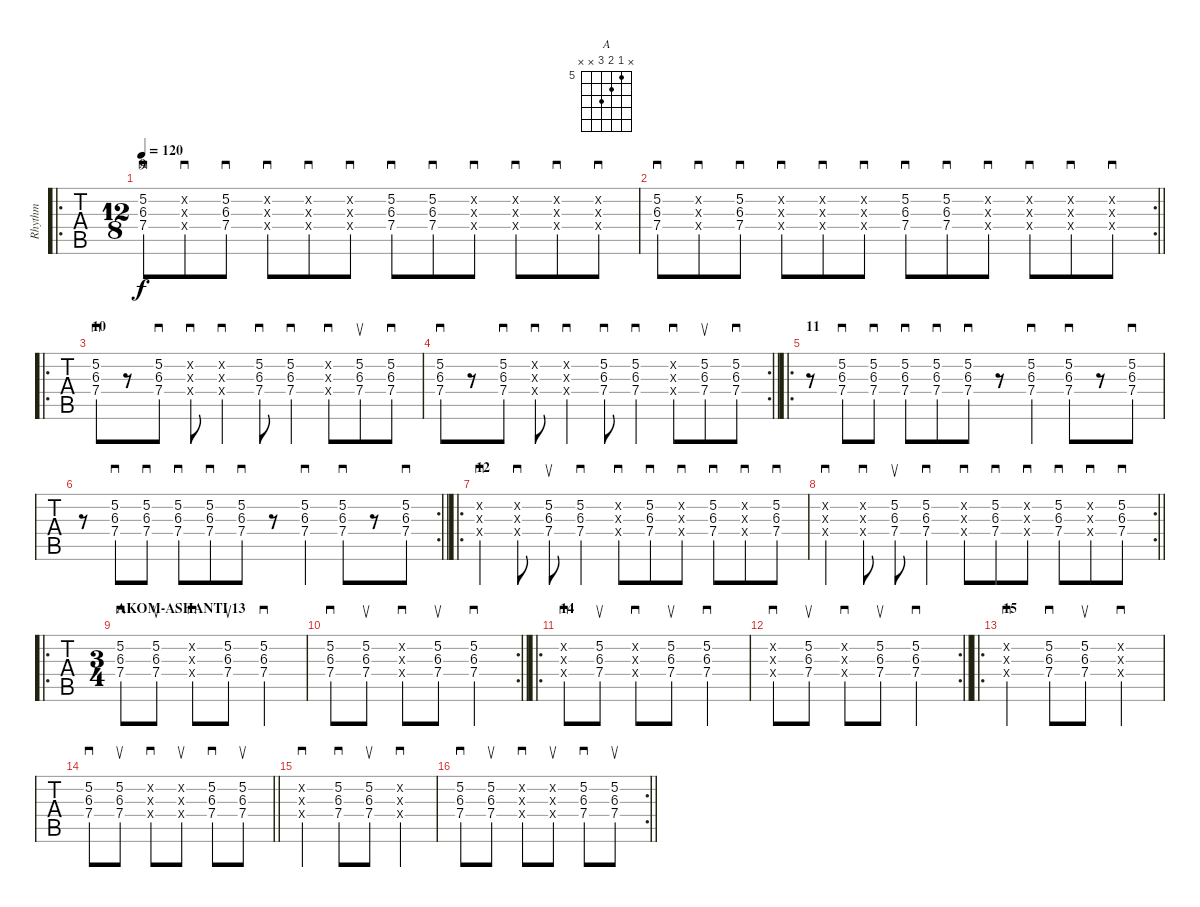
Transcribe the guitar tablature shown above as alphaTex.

\track ("Rhythm" "Rhythm") {instrument acousticguitarsteel}
\staff {tabs}
\tuning (E4 B3 G3 D3 A2 E2) {hide}
\chord ("A" 0 2 2 2 0 0)
\chord ("A" x 5 6 7 x x) {firstfret 5}
\ro
\ts (12 8)
\section ("" "9")
\tempo 120
\clef g2
\ks c
(5.2 6.3 7.4).8{sd ch "A" dy f} (5.2{x} 6.3{x} 7.4{x}).8{sd} (5.2 6.3 7.4).8{sd} (5.2{x} 6.3{x} 7.4{x}).8{sd} (5.2{x} 6.3{x} 7.4{x}).8{sd} (5.2{x} 6.3{x} 7.4{x}).8{sd} (5.2 6.3 7.4).8{sd} (5.2 6.3 7.4).8{sd} (5.2{x} 6.3{x} 7.4{x}).8{sd} (5.2{x} 6.3{x} 7.4{x}).8{sd} (5.2{x} 6.3{x} 7.4{x}).8{sd} (5.2{x} 6.3{x} 7.4{x}).8{sd} |
\rc 2
\barLineRight lightlight
(5.2 6.3 7.4).8{sd} (5.2{x} 6.3{x} 7.4{x}).8{sd} (5.2 6.3 7.4).8{sd} (5.2{x} 6.3{x} 7.4{x}).8{sd} (5.2{x} 6.3{x} 7.4{x}).8{sd} (5.2{x} 6.3{x} 7.4{x}).8{sd} (5.2 6.3 7.4).8{sd} (5.2 6.3 7.4).8{sd} (5.2{x} 6.3{x} 7.4{x}).8{sd} (5.2{x} 6.3{x} 7.4{x}).8{sd} (5.2{x} 6.3{x} 7.4{x}).8{sd} (5.2{x} 6.3{x} 7.4{x}).8{sd} |
\ro
\section ("" "10")
(5.2 6.3 7.4).8{sd} r.8 (5.2 6.3 7.4).8{sd} (5.2{x} 6.3{x} 7.4{x}).8{sd} (5.2{x} 6.3{x} 7.4{x}).4{sd} (5.2 6.3 7.4).8{sd} (5.2 6.3 7.4).4{sd} (5.2{x} 6.3{x} 7.4{x}).8{sd} (5.2 6.3 7.4).8{su} (5.2 6.3 7.4).8{sd} |
\rc 2
\barLineRight lightlight
(5.2 6.3 7.4).8{sd} r.8 (5.2 6.3 7.4).8{sd} (5.2{x} 6.3{x} 7.4{x}).8{sd} (5.2{x} 6.3{x} 7.4{x}).4{sd} (5.2 6.3 7.4).8{sd} (5.2 6.3 7.4).4{sd} (5.2{x} 6.3{x} 7.4{x}).8{sd} (5.2 6.3 7.4).8{su} (5.2 6.3 7.4).8{sd} |
\ro
\section ("" "11")
r.8 (5.2 6.3 7.4).8{sd} (5.2 6.3 7.4).8{sd} (5.2 6.3 7.4).8{sd} (5.2 6.3 7.4).8{sd} (5.2 6.3 7.4).8{sd} r.8 (5.2 6.3 7.4).4{sd} (5.2 6.3 7.4).8{sd} r.8 (5.2 6.3 7.4).8{sd} |
\rc 2
\barLineRight lightlight
r.8 (5.2 6.3 7.4).8{sd} (5.2 6.3 7.4).8{sd} (5.2 6.3 7.4).8{sd} (5.2 6.3 7.4).8{sd} (5.2 6.3 7.4).8{sd} r.8 (5.2 6.3 7.4).4{sd} (5.2 6.3 7.4).8{sd} r.8 (5.2 6.3 7.4).8{sd} |
\ro
\section ("" "12")
(5.2{x} 6.3{x} 7.4{x}).4{sd} (5.2{x} 6.3{x} 7.4{x}).8{sd} (5.2 6.3 7.4).8{su} (5.2 6.3 7.4).4{sd} (5.2{x} 6.3{x} 7.4{x}).8{sd} (5.2 6.3 7.4).8{sd} (5.2{x} 6.3{x} 7.4{x}).8{sd} (5.2 6.3 7.4).8{sd} (5.2{x} 6.3{x} 7.4{x}).8{sd} (5.2 6.3 7.4).8{sd} |
\rc 2
\barLineRight lightlight
(5.2{x} 6.3{x} 7.4{x}).4{sd} (5.2{x} 6.3{x} 7.4{x}).8{sd} (5.2 6.3 7.4).8{su} (5.2 6.3 7.4).4{sd} (5.2{x} 6.3{x} 7.4{x}).8{sd} (5.2 6.3 7.4).8{sd} (5.2{x} 6.3{x} 7.4{x}).8{sd} (5.2 6.3 7.4).8{sd} (5.2{x} 6.3{x} 7.4{x}).8{sd} (5.2 6.3 7.4).8{sd} |
\ro
\ts (3 4)
\section ("" "AKOM-ASHANTI 13")
(5.2 6.3 7.4).8{sd ch "A"} (5.2 6.3 7.4).8{su} (5.2{x} 6.3{x} 7.4{x}).8{sd} (5.2 6.3 7.4).8{su} (5.2 6.3 7.4).4{sd} |
\rc 2
\barLineRight lightlight
(5.2 6.3 7.4).8{sd} (5.2 6.3 7.4).8{su} (5.2{x} 6.3{x} 7.4{x}).8{sd} (5.2 6.3 7.4).8{su} (5.2 6.3 7.4).4{sd} |
\ro
\section ("" "14")
(5.2{x} 6.3{x} 7.4{x}).8{sd} (5.2 6.3 7.4).8{su} (5.2{x} 6.3{x} 7.4{x}).8{sd} (5.2 6.3 7.4).8{su} (5.2 6.3 7.4).4{sd} |
\rc 2
\barLineRight lightlight
(5.2{x} 6.3{x} 7.4{x}).8{sd} (5.2 6.3 7.4).8{su} (5.2{x} 6.3{x} 7.4{x}).8{sd} (5.2 6.3 7.4).8{su} (5.2 6.3 7.4).4{sd} |
\ro
\section ("" "15")
(5.2{x} 6.3{x} 7.4{x}).4{sd} (5.2 6.3 7.4).8{sd} (5.2 6.3 7.4).8{su} (5.2{x} 6.3{x} 7.4{x}).4{sd} |
\barLineRight lightlight
(5.2 6.3 7.4).8{sd} (5.2 6.3 7.4).8{su} (5.2{x} 6.3{x} 7.4{x}).8{sd} (5.2{x} 6.3{x} 7.4{x}).8{su} (5.2 6.3 7.4).8{sd} (5.2 6.3 7.4).8{su} |
\section ("" "")
(5.2{x} 6.3{x} 7.4{x}).4{sd} (5.2 6.3 7.4).8{sd} (5.2 6.3 7.4).8{su} (5.2{x} 6.3{x} 7.4{x}).4{sd} |
\rc 2
\barLineRight lightlight
(5.2 6.3 7.4).8{sd} (5.2 6.3 7.4).8{su} (5.2{x} 6.3{x} 7.4{x}).8{sd} (5.2{x} 6.3{x} 7.4{x}).8{su} (5.2 6.3 7.4).8{sd} (5.2 6.3 7.4).8{su}
